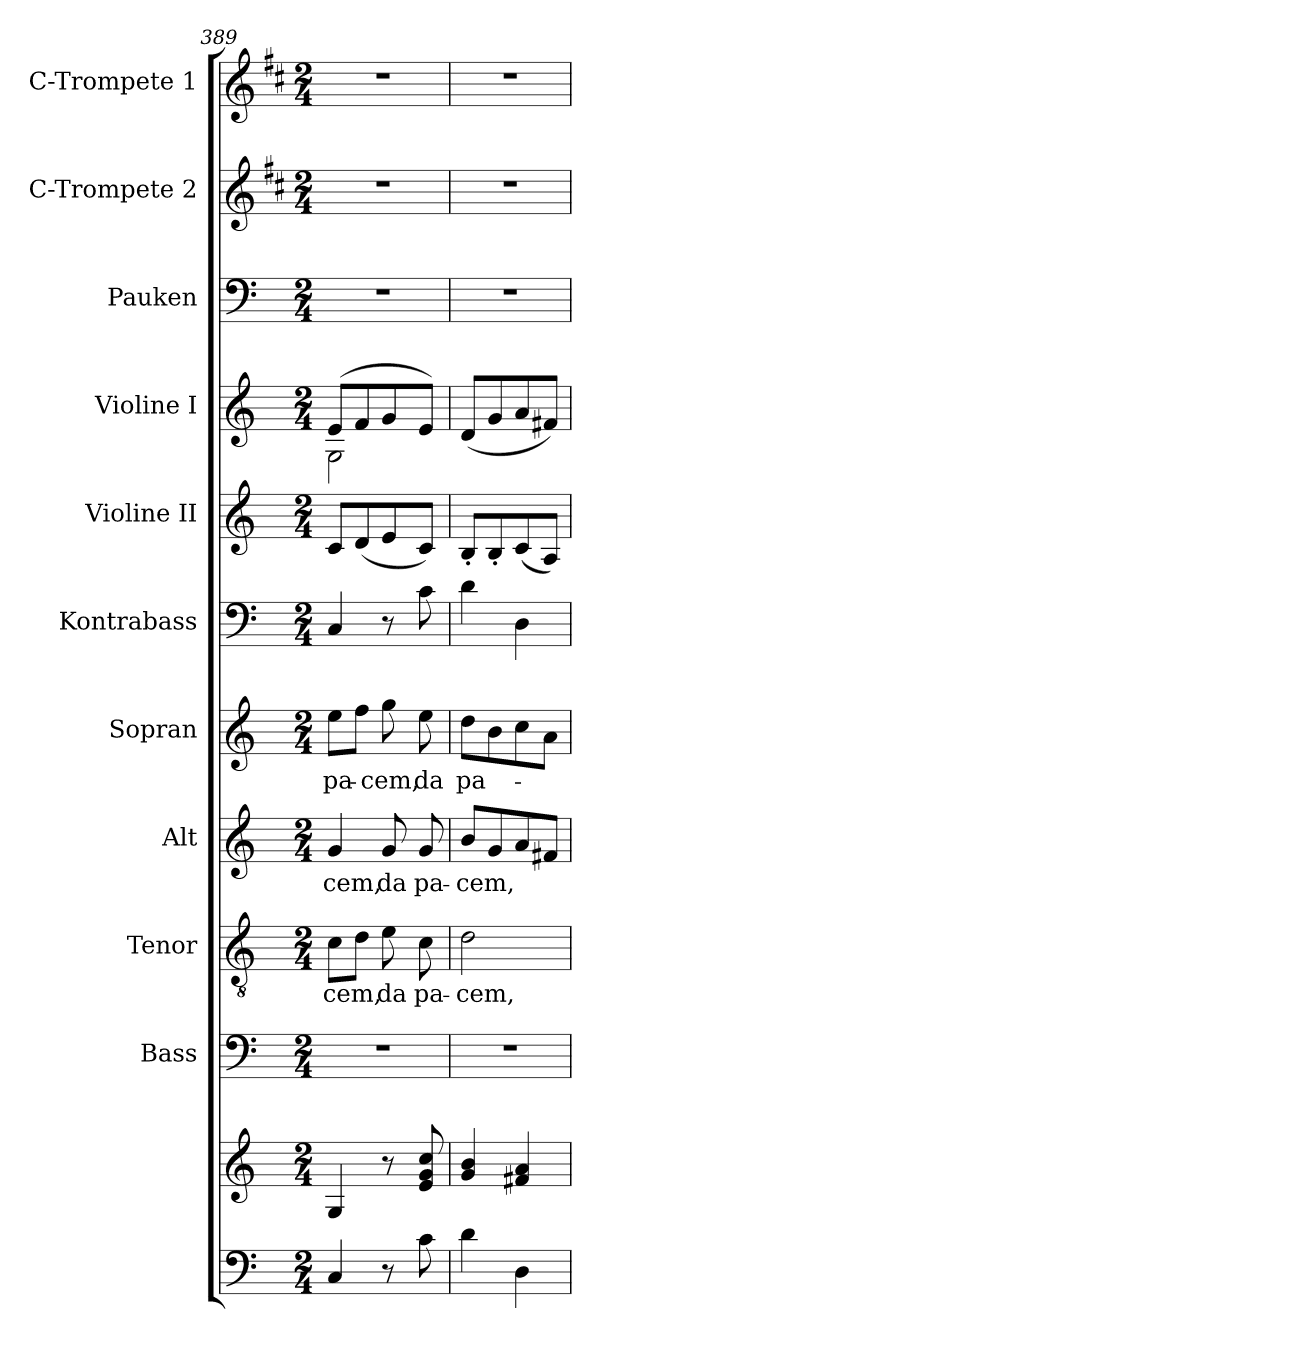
**kern	**kern	**kern	**kern	**text	**kern	**text	**kern	**text	**kern	**kern	**kern	**kern	**kern	**kern
*part11	*part11	*part10	*part9	*part9	*part8	*part8	*part7	*part7	*part6	*part5	*part4	*part3	*part2	*part1
*staff12	*staff11	*staff10	*staff9	*staff9	*staff8	*staff8	*staff7	*staff7	*staff6	*staff5	*staff4	*staff3	*staff2	*staff1
*	*	*I"Bass	*I"Tenor	*	*I"Alt	*	*I"Sopran	*	*I"Kontrabass	*I"Violine II	*I"Violine I	*I"Pauken	*I"C-Trompete 2	*I"C-Trompete 1
*	*	*I'B.	*I'T.	*	*I'A.	*	*I'S.	*	*I'Kb.	*I'Vl. II	*I'Vl. I	*I'Pk.	*I'C Trp. 2	*I'C Trp. 1
*clefF4	*clefG2	*clefF4	*clefGv2	*	*clefG2	*	*clefG2	*	*clefF4	*clefG2	*clefG2	*clefF4	*clefG2	*clefG2
*	*	*	*	*	*	*	*	*	*ITrd7c12	*	*	*	*ITrd1c2	*ITrd1c2
*k[]	*k[]	*k[]	*k[]	*	*k[]	*	*k[]	*	*k[]	*k[]	*k[]	*k[]	*k[]	*k[]
*C:	*C:	*C:	*C:	*	*C:	*	*C:	*	*C:	*C:	*C:	*C:	*C:	*C:
*M2/4	*M2/4	*M2/4	*M2/4	*	*M2/4	*	*M2/4	*	*M2/4	*M2/4	*M2/4	*M2/4	*M2/4	*M2/4
=389	=389	=389	=389	=389	=389	=389	=389	=389	=389	=389	=389	=389	=389	=389
!	!	!	!	!LO:LY:b	!	!LO:LY:b	!	!LO:LY:b	!	!	!	!	!	!
*	*	*	*	*	*	*	*	*	*	*	*^	*	*	*
4C/	4G/	2r	8c\L	-cem,	4g/	-cem,	8ee\L	pa-	4CC/	8c/L	(>8e/L	2G\	2r	2r	2r
.	.	.	8d\J	.	.	.	8ff\J	.	.	(<8d/	8f/	.	.	.	.
!	!	!	!	!LO:LY:b	!	!LO:LY:b	!	!LO:LY:b	!	!	!	!	!	!	!
8r	8r	.	8e\	da	8g/	da	8gg\	-cem,	8r	8e/	8g/	.	.	.	.
!	!	!	!	!LO:LY:b	!	!LO:LY:b	!	!LO:LY:b	!	!	!	!	!	!	!
8c\	8e/ 8g/ 8cc/	.	8c\	pa-	8g/	pa-	8ee\	da	8C\	8c/J)	8e/J)	.	.	.	.
*	*	*	*	*	*	*	*	*	*	*	*v	*v	*	*	*
!!LO:PB:g=z
=390	=390	=390	=390	=390	=390	=390	=390	=390	=390	=390	=390	=390	=390	=390
!	!	!	!	!LO:LY:b	!	!LO:LY:b	!	!LO:LY:b	!	!	!	!	!	!
4d\	4g/ 4b/	2r	2d\	-cem,	8b/L	-cem,	8dd\L	pa-	4D\	8B'</L	(<8d/L	2r	2r	2r
.	.	.	.	.	8g/	.	8b\	.	.	8B'</	8g/	.	.	.
4D\	4f#X/ 4a/	.	.	.	8a/	.	8cc\	.	4DD\	(<8c/	8a/	.	.	.
.	.	.	.	.	8f#X/J	.	8a\J	.	.	8A/J)	8f#X/J)	.	.	.
=	=	=	=	=	=	=	=	=	=	=	=	=	=	=
*-	*-	*-	*-	*-	*-	*-	*-	*-	*-	*-	*-	*-	*-	*-
